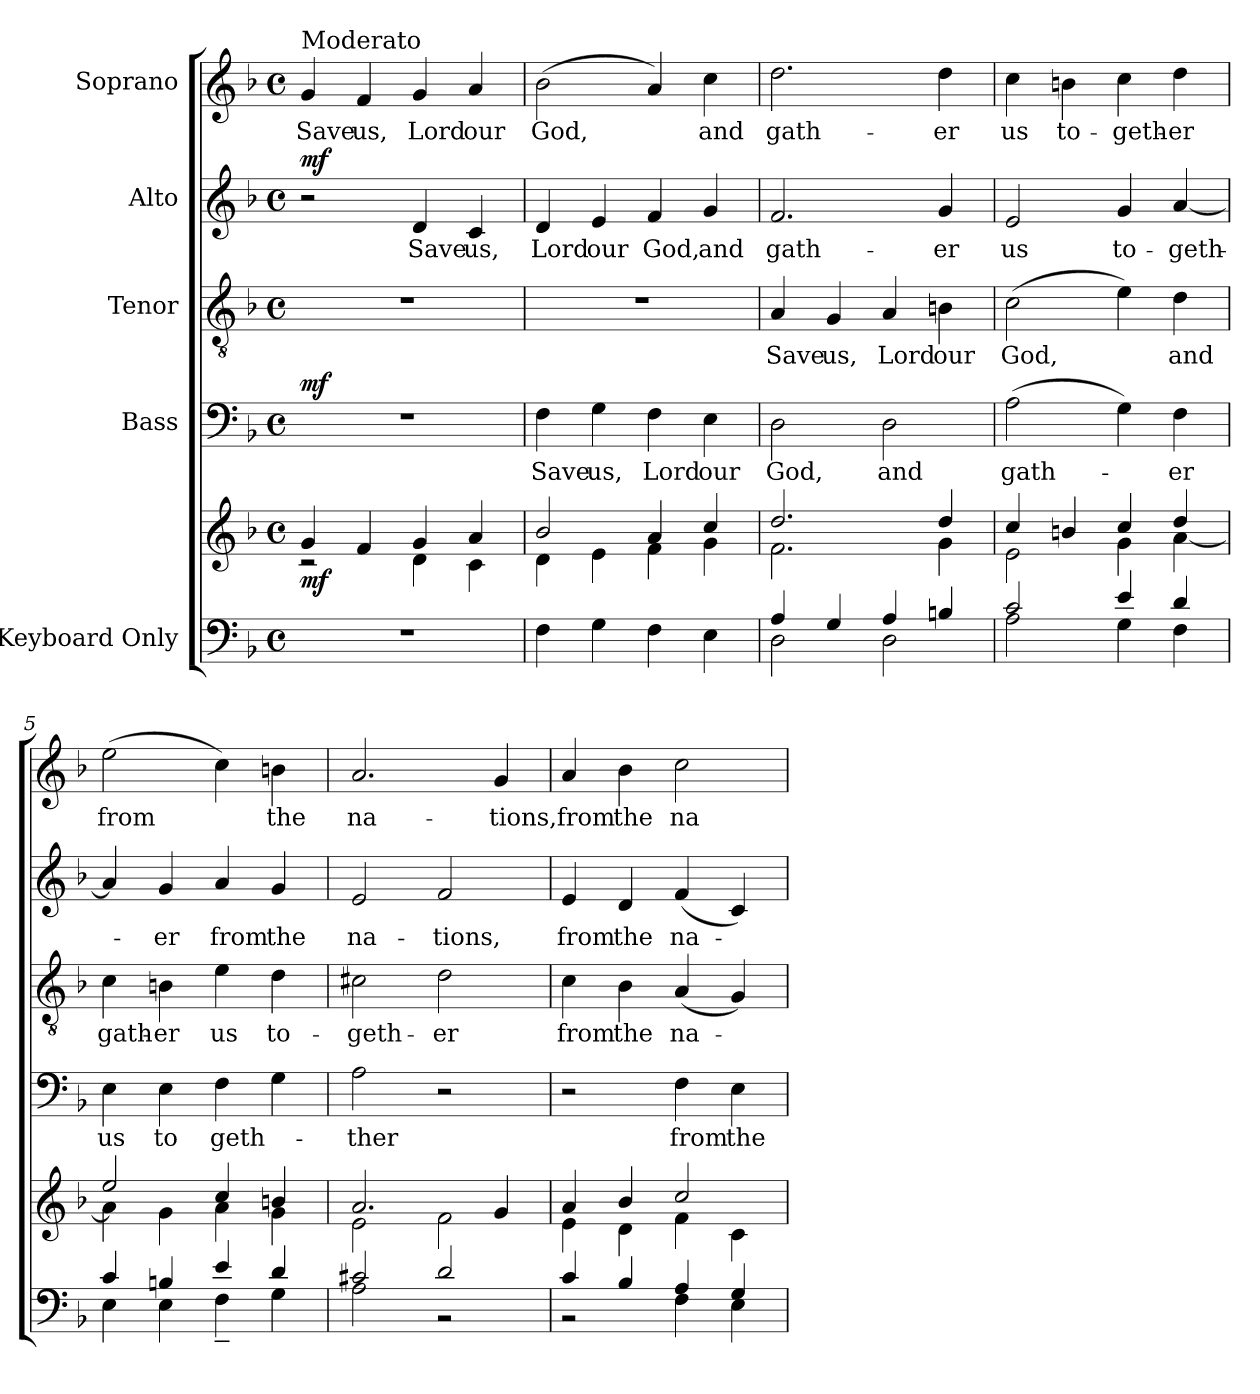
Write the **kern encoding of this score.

**kern	**kern	**dynam	**kern	**text	**dynam	**kern	**text	**kern	**text	**dynam	**kern	**text	**dynam
*part5	*part5	*part5	*part4	*part4	*part4	*part3	*part3	*part2	*part2	*part2	*part1	*part1	*part1
*staff6	*staff5	*staff5/6	*staff4	*staff4	*staff4	*staff3	*staff3	*staff2	*staff2	*staff2	*staff1	*staff1	*staff1
*I"Keyboard Only	*	*	*I"Bass	*	*	*I"Tenor	*	*I"Alto	*	*	*I"Soprano	*	*
*clefF4	*clefG2	*	*clefF4	*	*	*clefGv2	*	*clefG2	*	*	*clefG2	*	*
*k[b-]	*k[b-]	*	*k[b-]	*	*	*k[b-]	*	*k[b-]	*	*	*k[b-]	*	*
*F:	*F:	*	*F:	*	*	*F:	*	*F:	*	*	*F:	*	*
*M4/4	*M4/4	*	*M4/4	*	*	*M4/4	*	*M4/4	*	*	*M4/4	*	*
*met(c)	*met(c)	*	*met(c)	*	*	*met(c)	*	*met(c)	*	*	*met(c)	*	*
=1	=1	=1	=1	=1	=1	=1	=1	=1	=1	=1	=1	=1	=1
*	*^	*	*	*	*	*	*	*	*	*	*	*	*
!	!	!	!	!	!	!	!	!	!	!	!	!LO:TX:a:t=Moderato	!	!
!	!	!	!LO:DY:b	!	!	!LO:DY:a	!	!	!	!	!LO:DY:b	!	!LO:LY:b	!LO:DY:a
!	!	!	!	!	!	!	!	!	!	!	!	!	!	!LO:DY:n=1:b
1r	4g/	2rc	mf	1r	.	mf	1r	.	2r	.	mf	4g/	Save	mf mf
!	!	!	!	!	!	!	!	!	!	!	!	!	!LO:LY:b	!
.	4f/	.	.	.	.	.	.	.	.	.	.	4f/	us,	.
!	!	!	!	!	!	!	!	!	!	!LO:LY:b	!	!	!LO:LY:b	!
.	4g/	4d\	.	.	.	.	.	.	4d/	Save	.	4g/	Lord	.
!	!	!	!	!	!	!	!	!	!	!LO:LY:b	!	!	!LO:LY:b	!
.	4a/	4c\	.	.	.	.	.	.	4c/	us,	.	4a/	our	.
=2	=2	=2	=2	=2	=2	=2	=2	=2	=2	=2	=2	=2	=2	=2
!	!	!	!	!	!LO:LY:b	!	!	!	!	!LO:LY:b	!	!	!LO:LY:b	!
4F\	2b-/	4d\	.	4F\	Save	.	1r	.	4d/	Lord	.	(>2b-\	God,	.
!	!	!	!	!	!LO:LY:b	!	!	!	!	!LO:LY:b	!	!	!	!
4G\	.	4e\	.	4G\	us,	.	.	.	4e/	our	.	.	.	.
!	!	!	!	!	!LO:LY:b	!	!	!	!	!LO:LY:b	!	!	!	!
4F\	4a/	4f\	.	4F\	Lord	.	.	.	4f/	God,	.	4a/)	.	.
!	!	!	!	!	!LO:LY:b	!	!	!	!	!LO:LY:b	!	!	!LO:LY:b	!
4E\	4cc/	4g\	.	4E\	our	.	.	.	4g/	and	.	4cc\	and	.
=3	=3	=3	=3	=3	=3	=3	=3	=3	=3	=3	=3	=3	=3	=3
*^	*	*	*	*	*	*	*	*	*	*	*	*	*	*
!	!	!	!	!	!	!LO:LY:b	!	!	!LO:LY:b	!	!LO:LY:b	!	!	!LO:LY:b	!
4A/	2D\	2.dd/	2.f\	.	2D\	God,	.	4A/	Save	2.f/	gath-	.	2.dd\	gath-	.
!	!	!	!	!	!	!	!	!	!LO:LY:b	!	!	!	!	!	!
4G/	.	.	.	.	.	.	.	4G/	us,	.	.	.	.	.	.
!	!	!	!	!	!	!LO:LY:b	!	!	!LO:LY:b	!	!	!	!	!	!
4A/	2D\	.	.	.	2D\	and	.	4A/	Lord	.	.	.	.	.	.
!	!	!	!	!	!	!	!	!	!LO:LY:b	!	!LO:LY:b	!	!	!LO:LY:b	!
4Bn/	.	4dd/	4g\	.	.	.	.	4Bn\	our	4g/	-er	.	4dd\	-er	.
=4	=4	=4	=4	=4	=4	=4	=4	=4	=4	=4	=4	=4	=4	=4	=4
!	!	!	!	!	!	!LO:LY:b	!	!	!LO:LY:b	!	!LO:LY:b	!	!	!LO:LY:b	!
2c/	2A\	4cc/	2e\	.	(>2A\	gath-	.	(>2c\	God,	2e/	us	.	4cc\	us	.
!	!	!	!	!	!	!	!	!	!	!	!	!	!	!LO:LY:b	!
.	.	4bn/	.	.	.	.	.	.	.	.	.	.	4bn\	to-	.
!	!	!	!	!	!	!	!	!	!	!	!LO:LY:b	!	!	!LO:LY:b	!
4e/	4G\	4cc/	4g\	.	4G\)	.	.	4e\)	.	4g/	to-	.	4cc\	-geth-	.
!	!	!	!	!	!	!LO:LY:b	!	!	!LO:LY:b	!	!LO:LY:b	!	!	!LO:LY:b	!
4d/	4F\	4dd/	[>4a\	.	4F\	-er	.	4d\	and	[>4a/	-geth-	.	4dd\	-er	.
!!LO:PB:g=z
=5	=5	=5	=5	=5	=5	=5	=5	=5	=5	=5	=5	=5	=5	=5	=5
!	!	!	!	!	!	!LO:LY:b	!	!	!LO:LY:b	!	!	!	!	!LO:LY:b	!
4c/	4E\	2ee/	4a\]	.	4E\	us	.	4c\	gath-	4a/]	.	.	(>2ee\	from	.
!	!	!	!	!	!	!LO:LY:b	!	!	!LO:LY:b	!	!LO:LY:b	!	!	!	!
4Bn/	4E\	.	4g\	.	4E\	to	.	4Bn\	-er	4g/	-er	.	.	.	.
!	!	!	!	!	!	!LO:LY:b	!	!	!LO:LY:b	!	!LO:LY:b	!	!	!	!
4e/	4F~>\	4cc/	4a\	.	4F\	geth-	.	4e\	us	4a/	from	.	4cc\)	.	.
!	!	!	!	!	!	!	!	!	!LO:LY:b	!	!LO:LY:b	!	!	!LO:LY:b	!
4d/	4G\	4bn/	4g\	.	4G\	.	.	4d\	to-	4g/	the	.	4bn\	the	.
=6	=6	=6	=6	=6	=6	=6	=6	=6	=6	=6	=6	=6	=6	=6	=6
!	!	!	!	!	!	!LO:LY:b	!	!	!LO:LY:b	!	!LO:LY:b	!	!	!LO:LY:b	!
2c#X/	2A\	2.a/	2e\	.	2A\	-ther	.	2c#X\	-geth-	2e/	na-	.	2.a/	na-	.
!	!	!	!	!	!	!	!	!	!LO:LY:b	!	!LO:LY:b	!	!	!	!
2d/	2r	.	2f\	.	2r	.	.	2d\	-er	2f/	-tions,	.	.	.	.
!	!	!	!	!	!	!	!	!	!	!	!	!	!	!LO:LY:b	!
.	.	4g/	.	.	.	.	.	.	.	.	.	.	4g/	-tions,	.
=7	=7	=7	=7	=7	=7	=7	=7	=7	=7	=7	=7	=7	=7	=7	=7
!	!	!	!	!	!	!	!	!	!LO:LY:b	!	!LO:LY:b	!	!	!LO:LY:b	!
4c/	2r	4a/	4e\	.	2r	.	.	4c\	from	4e/	from	.	4a/	from	.
!	!	!	!	!	!	!	!	!	!LO:LY:b	!	!LO:LY:b	!	!	!LO:LY:b	!
4B-/	.	4b-/	4d\	.	.	.	.	4B-\	the	4d/	the	.	4b-\	the	.
!	!	!	!	!	!	!LO:LY:b	!	!	!LO:LY:b	!	!LO:LY:b	!	!	!LO:LY:b	!
4A/	4F\	2cc/	4f\	.	4F\	from	.	(>4A/	na-	(>4f/	na-	.	2cc\	na-	.
!	!	!	!	!	!	!LO:LY:b	!	!	!	!	!	!	!	!	!
4G/	4E\	.	4c\	.	4E\	the	.	4G/)	.	4c/)	.	.	.	.	.
*v	*v	*	*	*	*	*	*	*	*	*	*	*	*	*	*
*	*v	*v	*	*	*	*	*	*	*	*	*	*	*	*
=	=	=	=	=	=	=	=	=	=	=	=	=	=
*-	*-	*-	*-	*-	*-	*-	*-	*-	*-	*-	*-	*-	*-
